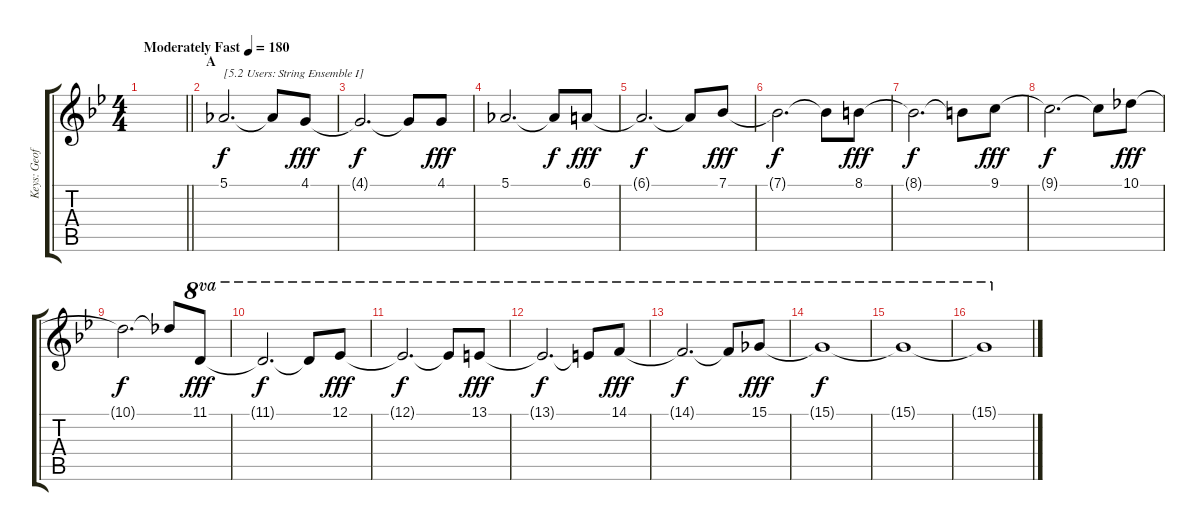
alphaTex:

\track ("Keys: Geoff" "Keys: Geof") {instrument stringensemble1}
\staff {score tabs}
\tuning (Eb4 Bb3 Gb3 Db3 Ab2 Eb2) {hide}
\ts (4 4)
\tempo (180 "Moderately Fast")
\clef g2
\barLineRight lightlight
\ks bb
|
\section ("" "A")
5.1.2{d txt "[5.2 Users: String Ensemble I]"} 5.1{t}.8{dy f} 4.1.8{dy fff} |
4.1{t}.2{d dy f} 4.1{t}.8 4.1.8{dy fff} |
5.1.2{d} 5.1{t}.8{dy f} 6.1.8{dy fff} |
6.1{t}.2{d dy f} 6.1{t}.8 7.1.8{dy fff} |
7.1{t}.2{d dy f} 7.1{t}.8 8.1.8{dy fff} |
8.1{t}.2{d dy f} 8.1{t}.8 9.1.8{dy fff} |
9.1{t}.2{d dy f} 9.1{t}.8 10.1.8{dy fff} |
10.1{t}.2{d dy f} 10.1{t}.8 11.1.8{ot 8va dy fff} |
11.1{t}.2{d ot 8va dy f} 11.1{t}.8{ot 8va} 12.1.8{ot 8va dy fff} |
12.1{t}.2{d ot 8va dy f} 12.1{t}.8{ot 8va} 13.1.8{ot 8va dy fff} |
13.1{t}.2{d ot 8va dy f} 13.1{t}.8{ot 8va} 14.1.8{ot 8va dy fff} |
14.1{t}.2{d ot 8va dy f} 14.1{t}.8{ot 8va} 15.1.8{ot 8va dy fff} |
15.1{t}.1{ot 8va dy f} |
15.1{t}.1{ot 8va} |
15.1{t}.1{ot 8va}
